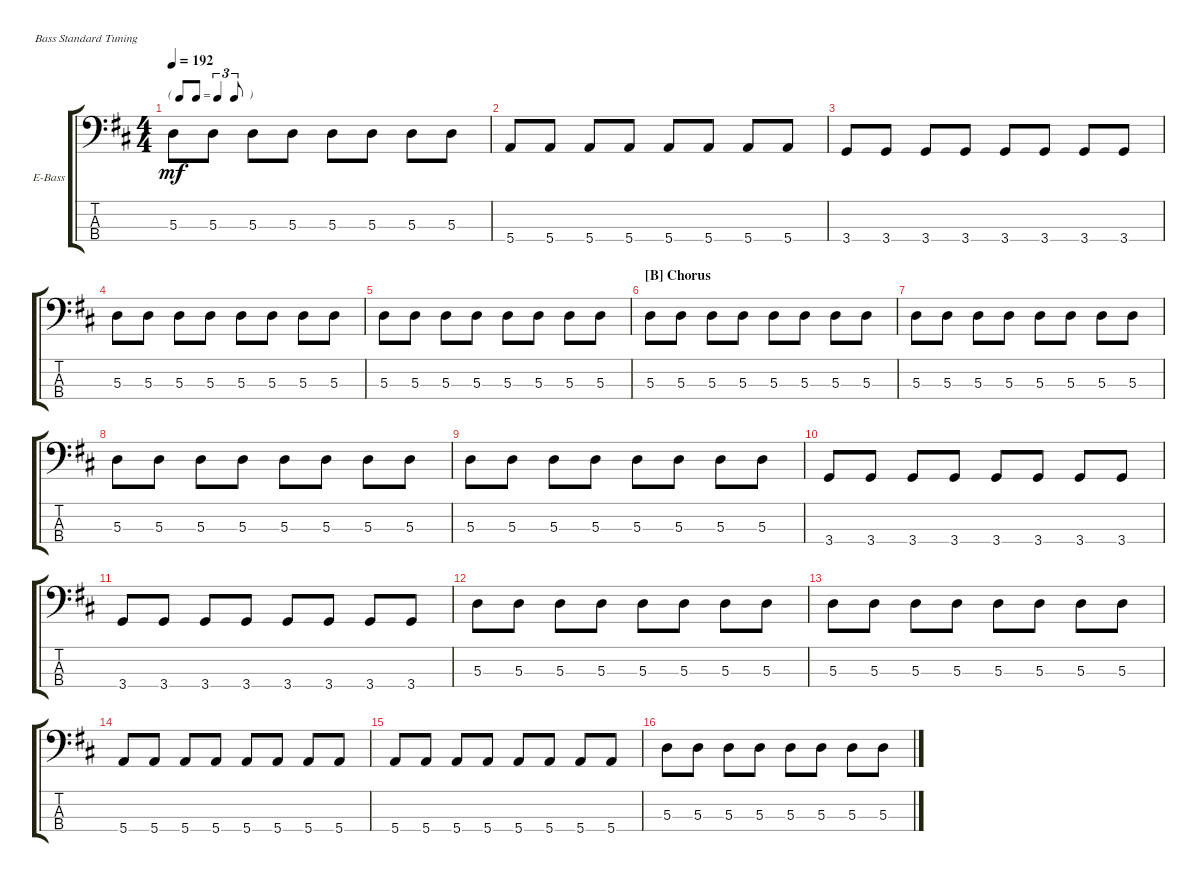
\defaultSystemsLayout 4
\bracketExtendMode groupsimilarinstruments
\firstSystemTrackNameOrientation horizontal
\otherSystemsTrackNameOrientation horizontal
\track ("Electric Bass" "E-Bass") {instrument electricbassfinger}
\staff {score tabs}
\tuning (G2 D2 A1 E1)
\ts (4 4)
\tf triplet8th
\tempo 192
\clef f4
\ks d
5.3.8{dy mf} 5.3.8 5.3.8 5.3.8 5.3.8 5.3.8 5.3.8 5.3.8 |
5.4.8 5.4.8 5.4.8 5.4.8 5.4.8 5.4.8 5.4.8 5.4.8 |
3.4.8 3.4.8 3.4.8 3.4.8 3.4.8 3.4.8 3.4.8 3.4.8 |
5.3.8 5.3.8 5.3.8 5.3.8 5.3.8 5.3.8 5.3.8 5.3.8 |
5.3.8 5.3.8 5.3.8 5.3.8 5.3.8 5.3.8 5.3.8 5.3.8 |
\section ("B" "Chorus")
5.3.8 5.3.8 5.3.8 5.3.8 5.3.8 5.3.8 5.3.8 5.3.8 |
5.3.8 5.3.8 5.3.8 5.3.8 5.3.8 5.3.8 5.3.8 5.3.8 |
5.3.8 5.3.8 5.3.8 5.3.8 5.3.8 5.3.8 5.3.8 5.3.8 |
5.3.8 5.3.8 5.3.8 5.3.8 5.3.8 5.3.8 5.3.8 5.3.8 |
3.4.8 3.4.8 3.4.8 3.4.8 3.4.8 3.4.8 3.4.8 3.4.8 |
3.4.8 3.4.8 3.4.8 3.4.8 3.4.8 3.4.8 3.4.8 3.4.8 |
5.3.8 5.3.8 5.3.8 5.3.8 5.3.8 5.3.8 5.3.8 5.3.8 |
5.3.8 5.3.8 5.3.8 5.3.8 5.3.8 5.3.8 5.3.8 5.3.8 |
5.4.8 5.4.8 5.4.8 5.4.8 5.4.8 5.4.8 5.4.8 5.4.8 |
5.4.8 5.4.8 5.4.8 5.4.8 5.4.8 5.4.8 5.4.8 5.4.8 |
5.3.8 5.3.8 5.3.8 5.3.8 5.3.8 5.3.8 5.3.8 5.3.8
